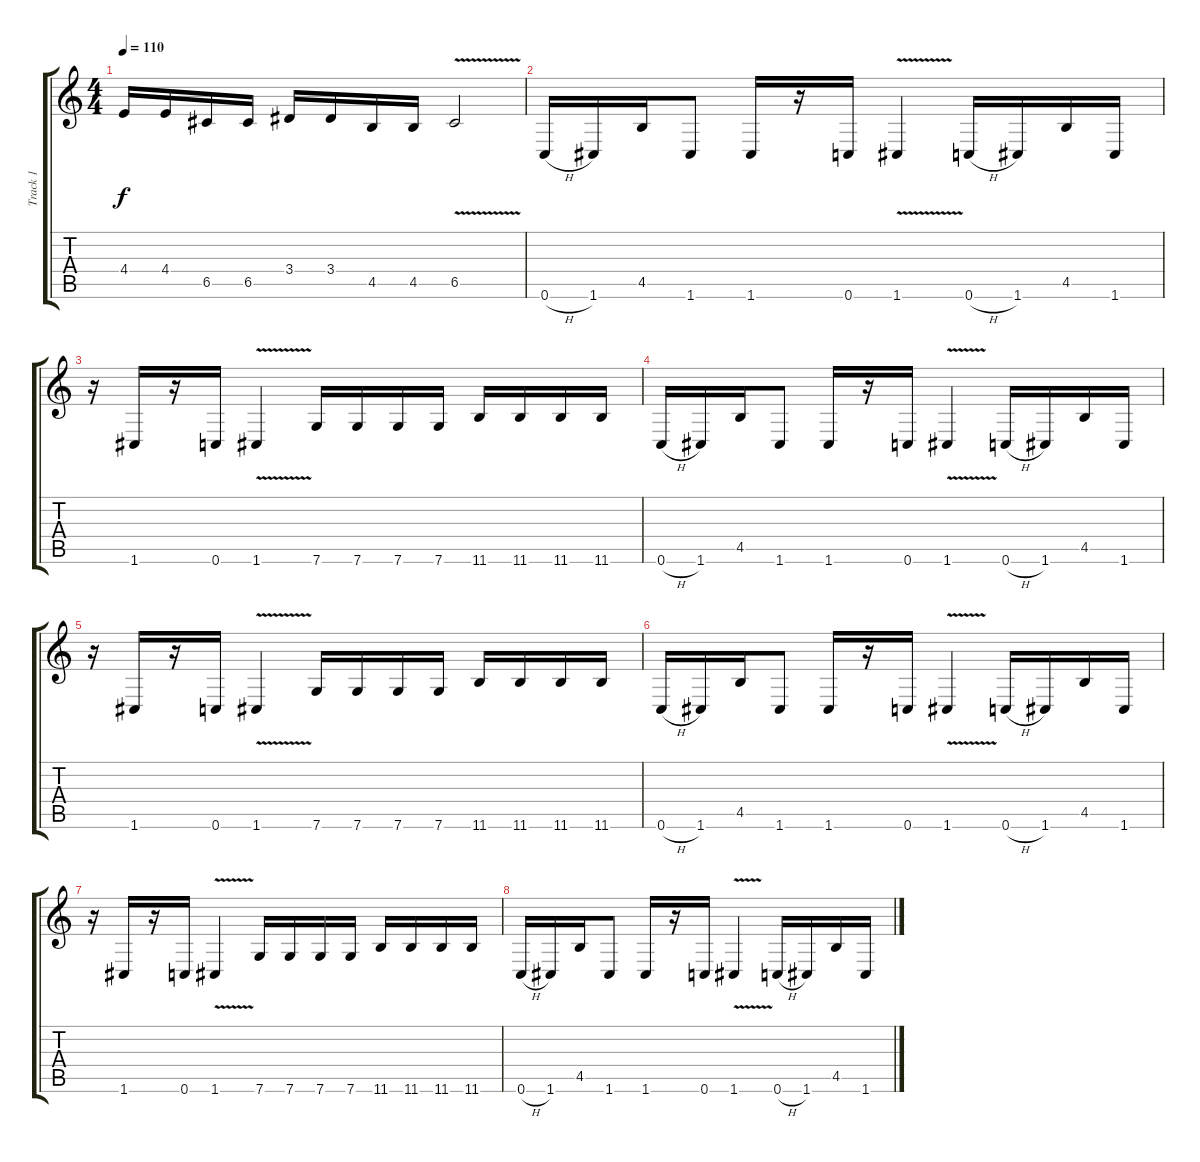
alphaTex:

\track ("Track 1" "Track 1") {instrument overdrivenguitar}
\staff {score tabs}
\tuning (D4 A3 F3 C3 G2 C2) {hide}
\ts (4 4)
\tempo 110
\clef g2
\ks c
4.4.16{dy f} 4.4.16 6.5.16 6.5.16 3.4.16 3.4.16 4.5.16 4.5.16 6.5{v}.2 |
0.6{h}.16 1.6.16 4.5.16 1.6.8 1.6.16 r.16 0.6.16 1.6{v}.4 0.6{h}.16 1.6.16 4.5.16 1.6.16 |
r.16 1.6.16 r.16 0.6.16 1.6{v}.4 7.6.16 7.6.16 7.6.16 7.6.16 11.6.16 11.6.16 11.6.16 11.6.16 |
0.6{h}.16 1.6.16 4.5.16 1.6.8 1.6.16 r.16 0.6.16 1.6{v}.4 0.6{h}.16 1.6.16 4.5.16 1.6.16 |
r.16 1.6.16 r.16 0.6.16 1.6{v}.4 7.6.16 7.6.16 7.6.16 7.6.16 11.6.16 11.6.16 11.6.16 11.6.16 |
0.6{h}.16 1.6.16 4.5.16 1.6.8 1.6.16 r.16 0.6.16 1.6{v}.4 0.6{h}.16 1.6.16 4.5.16 1.6.16 |
r.16 1.6.16 r.16 0.6.16 1.6{v}.4 7.6.16 7.6.16 7.6.16 7.6.16 11.6.16 11.6.16 11.6.16 11.6.16 |
0.6{h}.16 1.6.16 4.5.16 1.6.8 1.6.16 r.16 0.6.16 1.6{v}.4 0.6{h}.16 1.6.16 4.5.16 1.6.16
